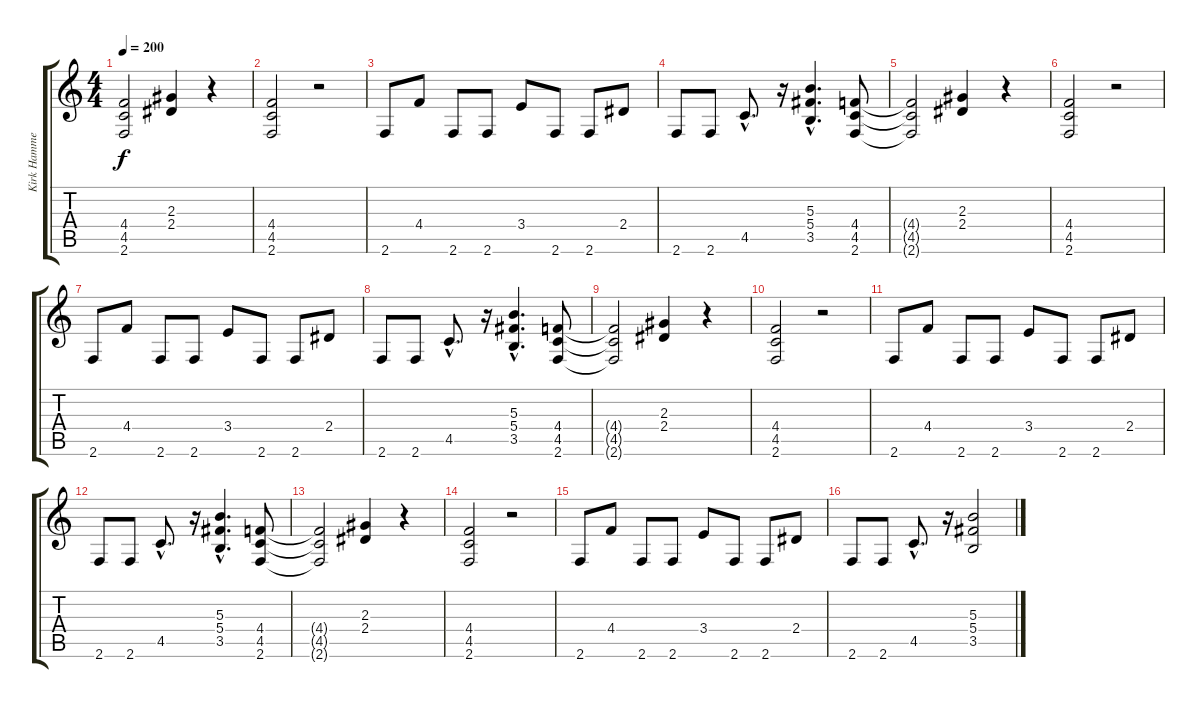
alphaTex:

\track ("Kirk Hammett" "Kirk Hamme") {instrument distortionguitar}
\staff {score tabs}
\tuning (Eb4 Bb3 Gb3 Db3 Ab2 Eb2) {hide}
\ts (4 4)
\tempo 200
\clef g2
\ks c
(4.4 4.5 2.6).2{dy f} (2.3 2.4).4 r.4 |
(4.4 4.5 2.6).2 r.2 |
2.6.8 4.4.8 2.6.8 2.6.8 3.4.8 2.6.8 2.6.8 2.4.8 |
2.6.8 2.6.8 4.5{hac}.8{d} r.16 (5.3{hac} 5.4{hac} 3.5{hac}).4{d} (4.4 4.5 2.6).8 |
(4.4{t} 4.5{t} 2.6{t}).2 (2.3 2.4).4 r.4 |
(4.4 4.5 2.6).2 r.2 |
2.6.8 4.4.8 2.6.8 2.6.8 3.4.8 2.6.8 2.6.8 2.4.8 |
2.6.8 2.6.8 4.5{hac}.8{d} r.16 (5.3{hac} 5.4{hac} 3.5{hac}).4{d} (4.4 4.5 2.6).8 |
(4.4{t} 4.5{t} 2.6{t}).2 (2.3 2.4).4 r.4 |
(4.4 4.5 2.6).2 r.2 |
2.6.8 4.4.8 2.6.8 2.6.8 3.4.8 2.6.8 2.6.8 2.4.8 |
2.6.8 2.6.8 4.5{hac}.8{d} r.16 (5.3{hac} 5.4{hac} 3.5{hac}).4{d} (4.4 4.5 2.6).8 |
(4.4{t} 4.5{t} 2.6{t}).2 (2.3 2.4).4 r.4 |
(4.4 4.5 2.6).2 r.2 |
2.6.8 4.4.8 2.6.8 2.6.8 3.4.8 2.6.8 2.6.8 2.4.8 |
2.6.8 2.6.8 4.5{hac}.8{d} r.16 (5.3 5.4 3.5).2
